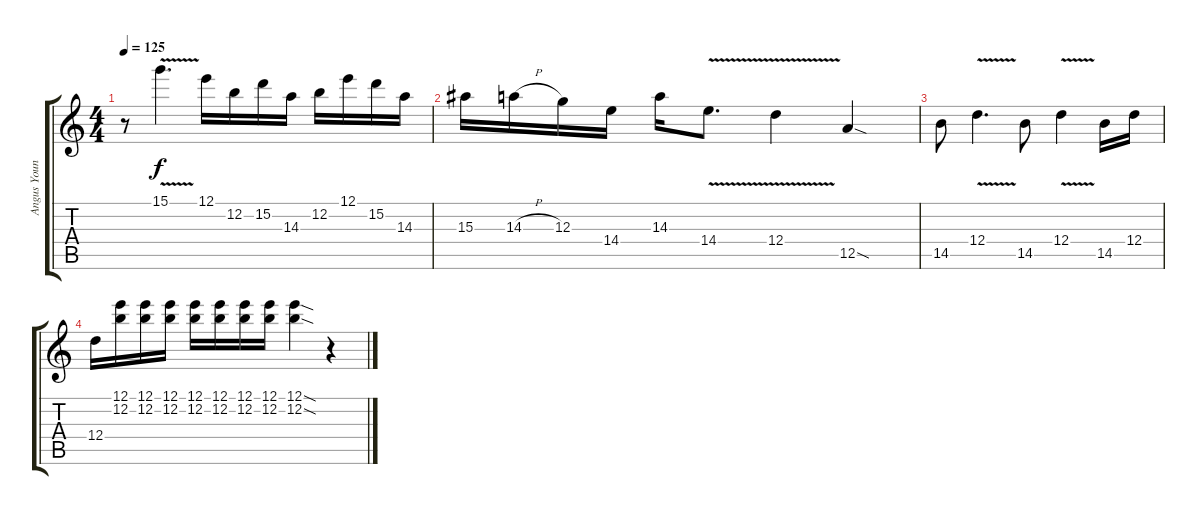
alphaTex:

\track ("Angus Young" "Angus Youn") {instrument overdrivenguitar}
\staff {score tabs}
\tuning (E4 B3 G3 D3 A2 E2) {hide}
\ts (4 4)
\tempo 125
\clef g2
\ks c
r.8{dy f} 15.1{v}.4{d} 12.1.16 12.2.16 15.2.16 14.3.16 12.2.16 12.1.16 15.2.16 14.3.16 |
15.3.16 14.3{h}.16 12.3.16 14.4.16 14.3.16 14.4{v}.8{d} 12.4{v}.4 12.5{sod}.4 |
14.5.8 12.4{v}.4{d} 14.5.8 12.4{v}.4 14.5.16 12.4.16 |
12.4.16 (12.1 12.2).16 (12.1 12.2).16 (12.1 12.2).16 (12.1 12.2).16 (12.1 12.2).16 (12.1 12.2).16 (12.1 12.2).16 (12.1{sod} 12.2{sod}).4 r.4
